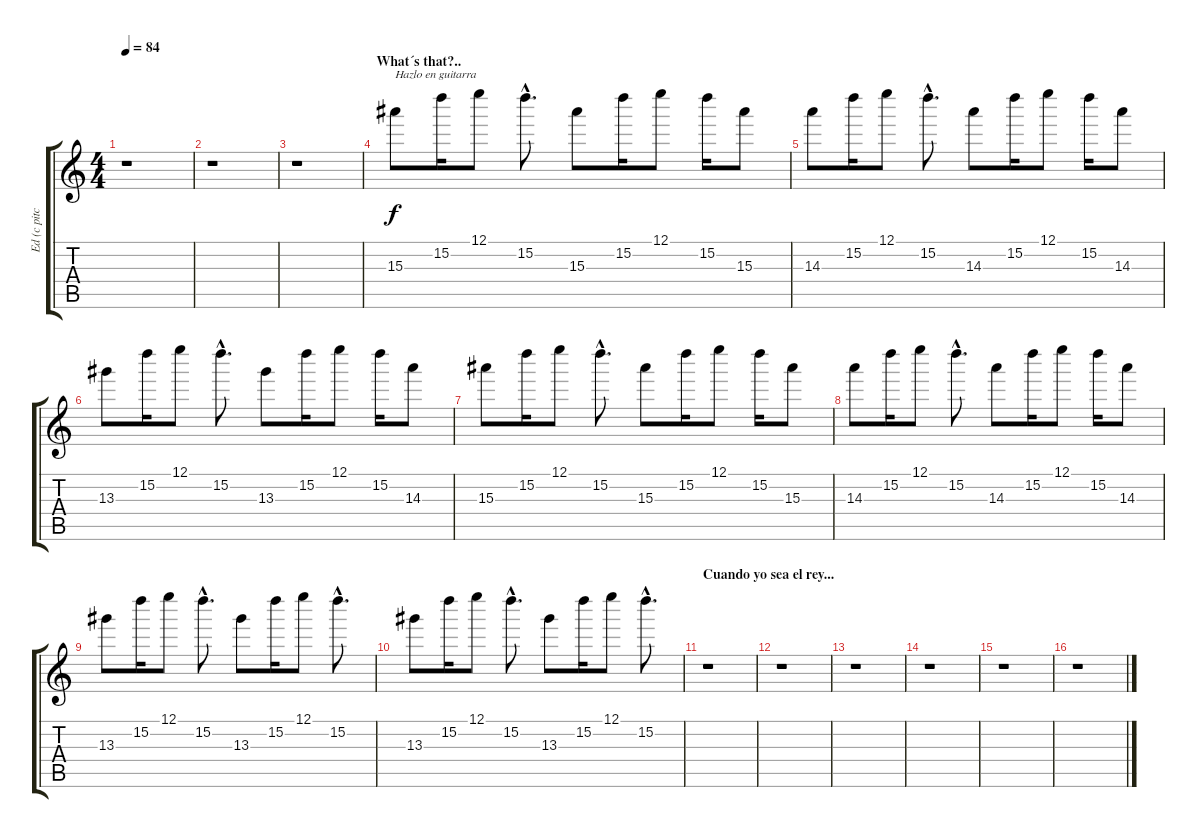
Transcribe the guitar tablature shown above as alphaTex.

\track ("Ed (c pitch shifter)" "Ed (c pitc") {instrument electricguitarjazz}
\staff {score tabs}
\tuning (E5 B4 G4 D4 A3 E3) {hide}
\ts (4 4)
\tempo 84
\clef g2
\ks c
r.1{dy f} |
r.1 |
r.1 |
\section ("" "What´s that?..")
15.3.8{txt "Hazlo en guitarra"} 15.2.16 12.1.8 15.2{hac}.8{d} 15.3.8 15.2.16 12.1.8 15.2.16 15.3.8 |
14.3.8 15.2.16 12.1.8 15.2{hac}.8{d} 14.3.8 15.2.16 12.1.8 15.2.16 14.3.8 |
13.3.8 15.2.16 12.1.8 15.2{hac}.8{d} 13.3.8 15.2.16 12.1.8 15.2.16 14.3.8 |
15.3.8 15.2.16 12.1.8 15.2{hac}.8{d} 15.3.8 15.2.16 12.1.8 15.2.16 15.3.8 |
14.3.8 15.2.16 12.1.8 15.2{hac}.8{d} 14.3.8 15.2.16 12.1.8 15.2.16 14.3.8 |
13.3.8 15.2.16 12.1.8 15.2{hac}.8{d} 13.3.8 15.2.16 12.1.8 15.2{hac}.8{d} |
13.3.8 15.2.16 12.1.8 15.2{hac}.8{d} 13.3.8 15.2.16 12.1.8 15.2{hac}.8{d} |
\section ("" "Cuando yo sea el rey...")
r.1 |
r.1 |
r.1 |
r.1 |
r.1 |
r.1
